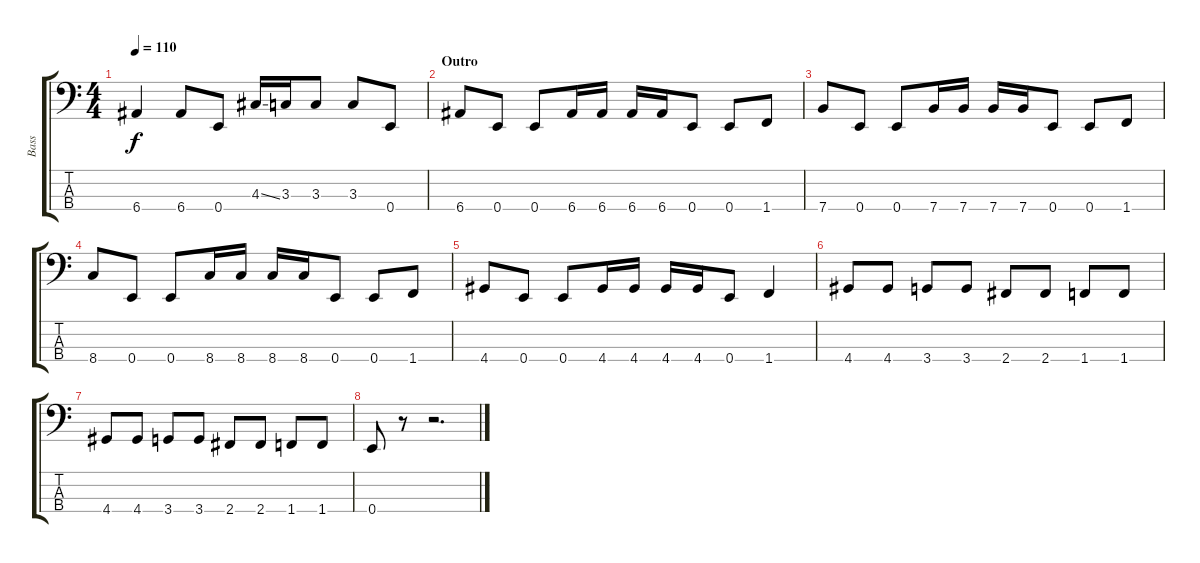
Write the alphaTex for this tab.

\track ("Bass" "Bass") {instrument electricbasspick}
\staff {score tabs}
\tuning (G2 D2 A1 E1) {hide}
\ts (4 4)
\tempo 110
\clef f4
\ks c
6.4.4{dy f} 6.4.8 0.4.8 4.3{ss}.16 3.3.16 3.3.8 3.3.8 0.4.8 |
\section ("" "Outro")
6.4.8 0.4.8 0.4.8 6.4.16 6.4.16 6.4.16 6.4.16 0.4.8 0.4.8 1.4.8 |
7.4.8 0.4.8 0.4.8 7.4.16 7.4.16 7.4.16 7.4.16 0.4.8 0.4.8 1.4.8 |
8.4.8 0.4.8 0.4.8 8.4.16 8.4.16 8.4.16 8.4.16 0.4.8 0.4.8 1.4.8 |
4.4.8 0.4.8 0.4.8 4.4.16 4.4.16 4.4.16 4.4.16 0.4.8 1.4.4 |
4.4.8 4.4.8 3.4.8 3.4.8 2.4.8 2.4.8 1.4.8 1.4.8 |
4.4.8 4.4.8 3.4.8 3.4.8 2.4.8 2.4.8 1.4.8 1.4.8 |
0.4.8 r.8 r.2{d}
